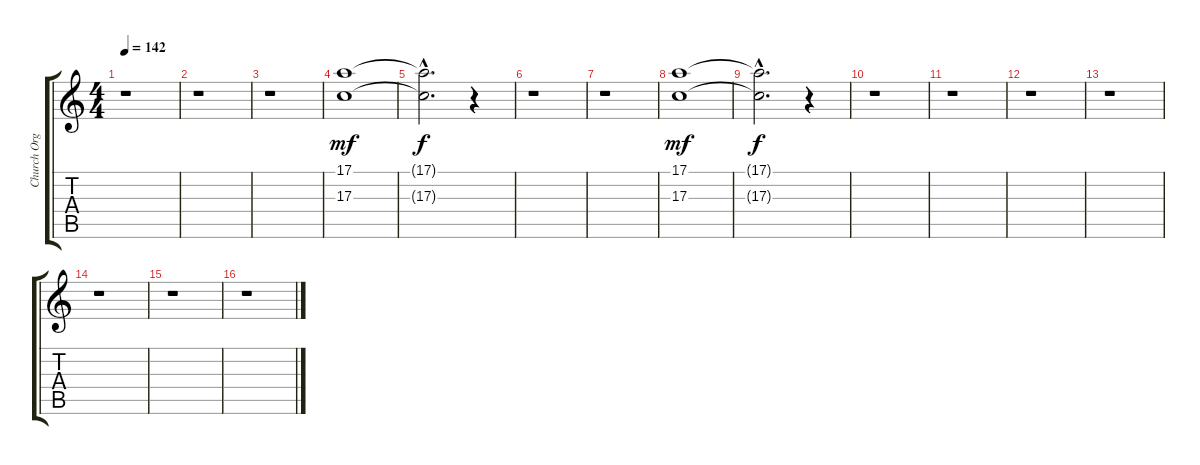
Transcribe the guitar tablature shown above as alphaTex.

\track ("Church Organ" "Church Org") {instrument churchorgan}
\staff {score tabs}
\tuning (E4 B3 G3 D3 A2 E2) {hide}
\ts (4 4)
\tempo 142
\clef g2
\ks c
r.1{dy f} |
r.1 |
r.1 |
(17.1 17.3).1{dy mf volume 14} |
(17.1{hac t} 17.3{hac t}).2{d dy f} r.4 |
r.1 |
r.1 |
(17.1 17.3).1{dy mf} |
(17.1{hac t} 17.3{hac t}).2{d dy f} r.4 |
r.1 |
r.1 |
r.1 |
r.1 |
r.1 |
r.1 |
r.1
